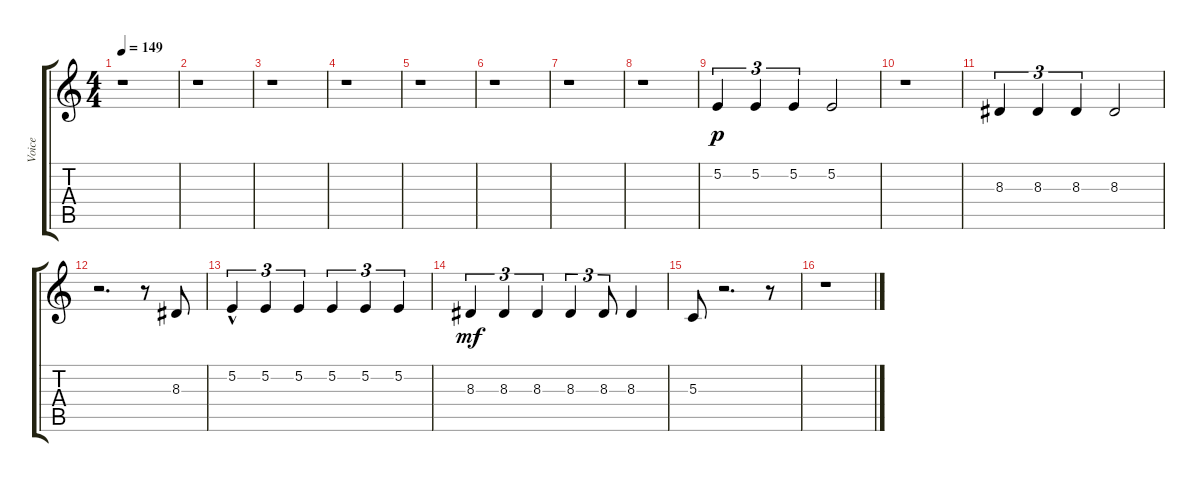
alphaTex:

\track ("Voice" "Voice") {instrument lead3calliope}
\staff {score tabs}
\tuning (E4 B3 G3 D3 A2 E2) {hide}
\ts (4 4)
\tempo 149
\clef g2
\ks c
r.1{dy mf} |
r.1 |
r.1 |
r.1 |
r.1 |
r.1 |
r.1 |
r.1 |
5.2.4{tu (3 2) dy p} 5.2.4{tu (3 2)} 5.2.4{tu (3 2)} 5.2.2 |
r.1 |
8.3.4{tu (3 2)} 8.3.4{tu (3 2)} 8.3.4{tu (3 2)} 8.3.2 |
r.2{d} r.8 8.3.8 |
5.2{hac}.4{tu (3 2)} 5.2.4{tu (3 2)} 5.2.4{tu (3 2)} 5.2.4{tu (3 2)} 5.2.4{tu (3 2)} 5.2.4{tu (3 2)} |
8.3.4{tu (3 2) dy mf} 8.3.4{tu (3 2)} 8.3.4{tu (3 2)} 8.3.4{tu (3 2)} 8.3.8{tu (3 2)} 8.3.4 |
5.3.8 r.2{d} r.8 |
r.1
